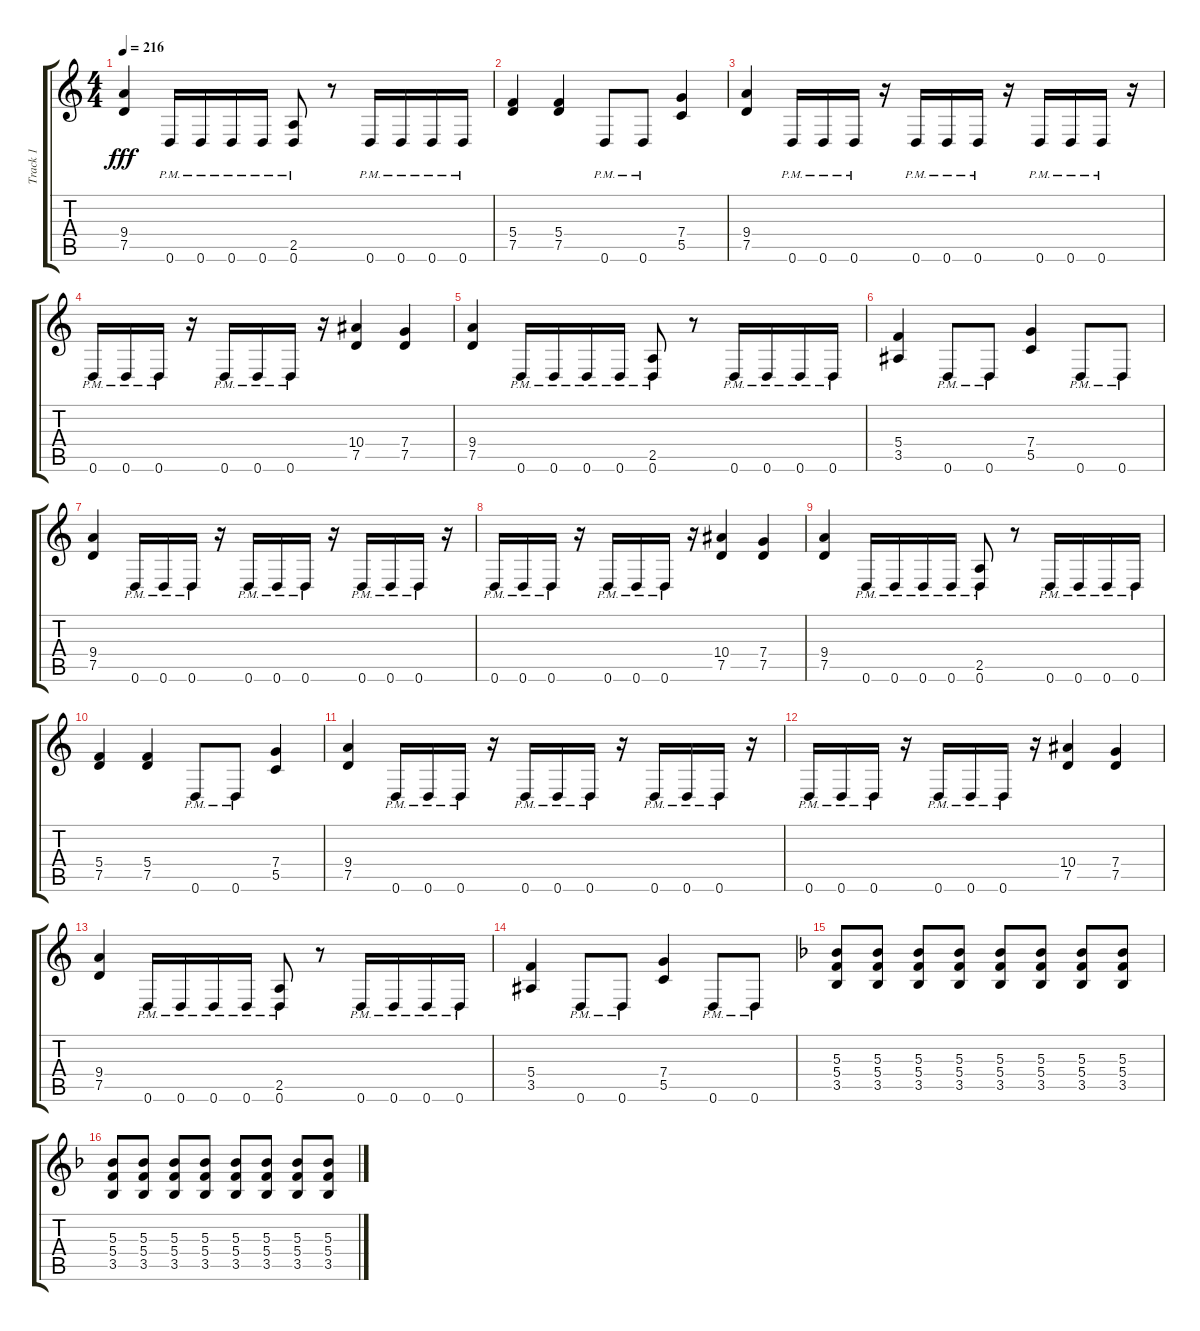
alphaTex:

\track ("Track 1" "Track 1") {instrument distortionguitar}
\staff {score tabs}
\tuning (D4 A3 F3 C3 G2 D2) {hide}
\ts (4 4)
\tempo 216
\clef g2
\ks c
(9.4 7.5).4{dy fff} 0.6{pm}.16 0.6{pm}.16 0.6{pm}.16 0.6{pm}.16 (2.5{pm} 0.6{pm}).8 r.8 0.6{pm}.16 0.6{pm}.16 0.6{pm}.16 0.6{pm}.16 |
(5.4 7.5).4 (5.4 7.5).4 0.6{pm}.8 0.6{pm}.8 (7.4 5.5).4 |
(9.4 7.5).4 0.6{pm}.16 0.6{pm}.16 0.6{pm}.16 r.16 0.6{pm}.16 0.6{pm}.16 0.6{pm}.16 r.16 0.6{pm}.16 0.6{pm}.16 0.6{pm}.16 r.16 |
0.6{pm}.16 0.6{pm}.16 0.6{pm}.16 r.16 0.6{pm}.16 0.6{pm}.16 0.6{pm}.16 r.16 (10.4 7.5).4 (7.4 7.5).4 |
(9.4 7.5).4 0.6{pm}.16 0.6{pm}.16 0.6{pm}.16 0.6{pm}.16 (2.5{pm} 0.6{pm}).8 r.8 0.6{pm}.16 0.6{pm}.16 0.6{pm}.16 0.6{pm}.16 |
(5.4 3.5).4 0.6{pm}.8 0.6{pm}.8 (7.4 5.5).4 0.6{pm}.8 0.6{pm}.8 |
(9.4 7.5).4 0.6{pm}.16 0.6{pm}.16 0.6{pm}.16 r.16 0.6{pm}.16 0.6{pm}.16 0.6{pm}.16 r.16 0.6{pm}.16 0.6{pm}.16 0.6{pm}.16 r.16 |
0.6{pm}.16 0.6{pm}.16 0.6{pm}.16 r.16 0.6{pm}.16 0.6{pm}.16 0.6{pm}.16 r.16 (10.4 7.5).4 (7.4 7.5).4 |
(9.4 7.5).4 0.6{pm}.16 0.6{pm}.16 0.6{pm}.16 0.6{pm}.16 (2.5{pm} 0.6{pm}).8 r.8 0.6{pm}.16 0.6{pm}.16 0.6{pm}.16 0.6{pm}.16 |
(5.4 7.5).4 (5.4 7.5).4 0.6{pm}.8 0.6{pm}.8 (7.4 5.5).4 |
(9.4 7.5).4 0.6{pm}.16 0.6{pm}.16 0.6{pm}.16 r.16 0.6{pm}.16 0.6{pm}.16 0.6{pm}.16 r.16 0.6{pm}.16 0.6{pm}.16 0.6{pm}.16 r.16 |
0.6{pm}.16 0.6{pm}.16 0.6{pm}.16 r.16 0.6{pm}.16 0.6{pm}.16 0.6{pm}.16 r.16 (10.4 7.5).4 (7.4 7.5).4 |
(9.4 7.5).4 0.6{pm}.16 0.6{pm}.16 0.6{pm}.16 0.6{pm}.16 (2.5{pm} 0.6{pm}).8 r.8 0.6{pm}.16 0.6{pm}.16 0.6{pm}.16 0.6{pm}.16 |
(5.4 3.5).4 0.6{pm}.8 0.6{pm}.8 (7.4 5.5).4 0.6{pm}.8 0.6{pm}.8 |
\ks f
(5.3 5.4 3.5).8 (5.3 5.4 3.5).8 (5.3 5.4 3.5).8 (5.3 5.4 3.5).8 (5.3 5.4 3.5).8 (5.3 5.4 3.5).8 (5.3 5.4 3.5).8 (5.3 5.4 3.5).8 |
(5.3 5.4 3.5).8 (5.3 5.4 3.5).8 (5.3 5.4 3.5).8 (5.3 5.4 3.5).8 (5.3 5.4 3.5).8 (5.3 5.4 3.5).8 (5.3 5.4 3.5).8 (5.3 5.4 3.5).8
